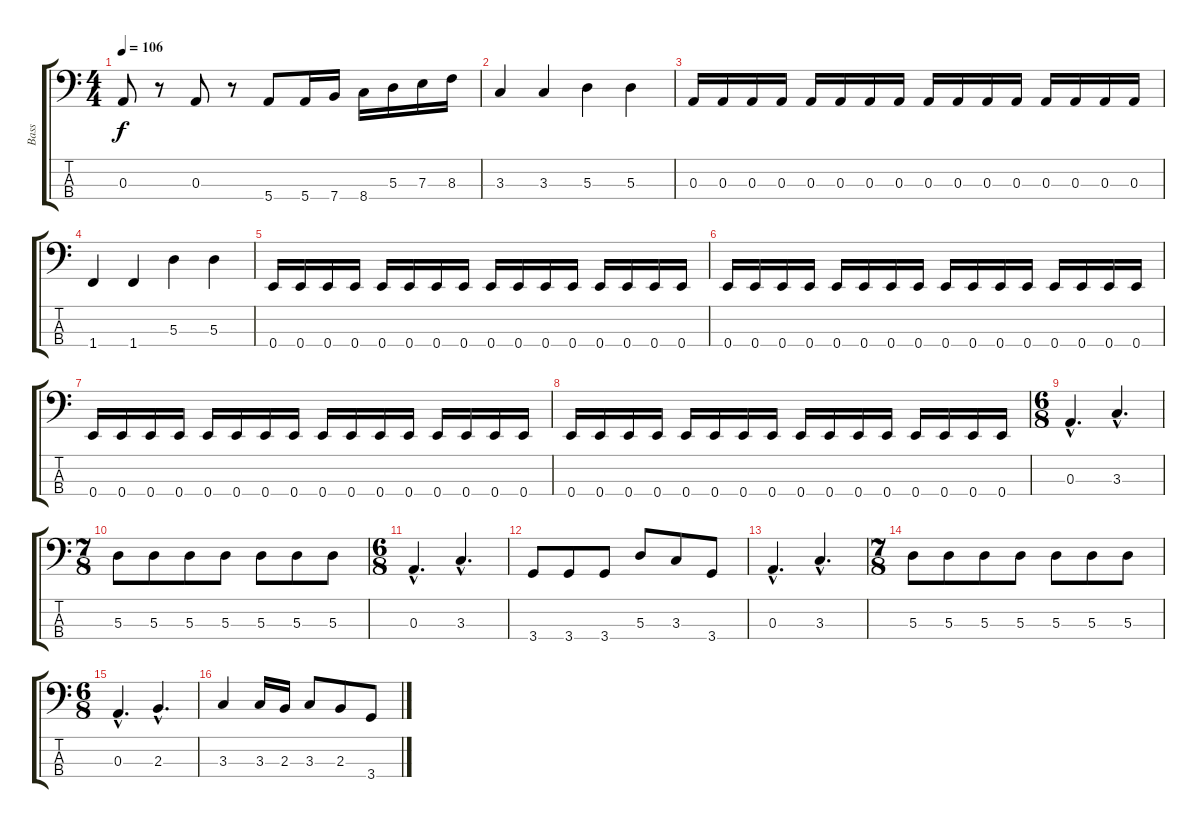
\track ("Bass" "Bass") {instrument electricbassfinger}
\staff {score tabs}
\tuning (G2 D2 A1 E1) {hide}
\ts (4 4)
\tempo 106
\clef f4
\ks c
0.3.8{dy f} r.8 0.3.8 r.8 5.4.8 5.4.16 7.4.16 8.4.16 5.3.16 7.3.16 8.3.16 |
3.3.4 3.3.4 5.3.4 5.3.4 |
\ks aminor
0.3.16 0.3.16 0.3.16 0.3.16 0.3.16 0.3.16 0.3.16 0.3.16 0.3.16 0.3.16 0.3.16 0.3.16 0.3.16 0.3.16 0.3.16 0.3.16 |
1.4.4 1.4.4 5.3.4 5.3.4 |
0.4.16 0.4.16 0.4.16 0.4.16 0.4.16 0.4.16 0.4.16 0.4.16 0.4.16 0.4.16 0.4.16 0.4.16 0.4.16 0.4.16 0.4.16 0.4.16 |
0.4.16 0.4.16 0.4.16 0.4.16 0.4.16 0.4.16 0.4.16 0.4.16 0.4.16 0.4.16 0.4.16 0.4.16 0.4.16 0.4.16 0.4.16 0.4.16 |
0.4.16 0.4.16 0.4.16 0.4.16 0.4.16 0.4.16 0.4.16 0.4.16 0.4.16 0.4.16 0.4.16 0.4.16 0.4.16 0.4.16 0.4.16 0.4.16 |
0.4.16 0.4.16 0.4.16 0.4.16 0.4.16 0.4.16 0.4.16 0.4.16 0.4.16 0.4.16 0.4.16 0.4.16 0.4.16 0.4.16 0.4.16 0.4.16 |
\ts (6 8)
\section ("" "")
0.3{hac}.4{d} 3.3{hac}.4{d} |
\ts (7 8)
5.3.8 5.3.8 5.3.8 5.3.8 5.3.8 5.3.8 5.3.8 |
\ts (6 8)
0.3{hac}.4{d} 3.3{hac}.4{d} |
3.4.8 3.4.8 3.4.8 5.3.8 3.3.8 3.4.8 |
0.3{hac}.4{d} 3.3{hac}.4{d} |
\ts (7 8)
5.3.8 5.3.8 5.3.8 5.3.8 5.3.8 5.3.8 5.3.8 |
\ts (6 8)
0.3{hac}.4{d} 2.3{hac}.4{d} |
3.3.4 3.3.16 2.3.16 3.3.8 2.3.8 3.4.8
